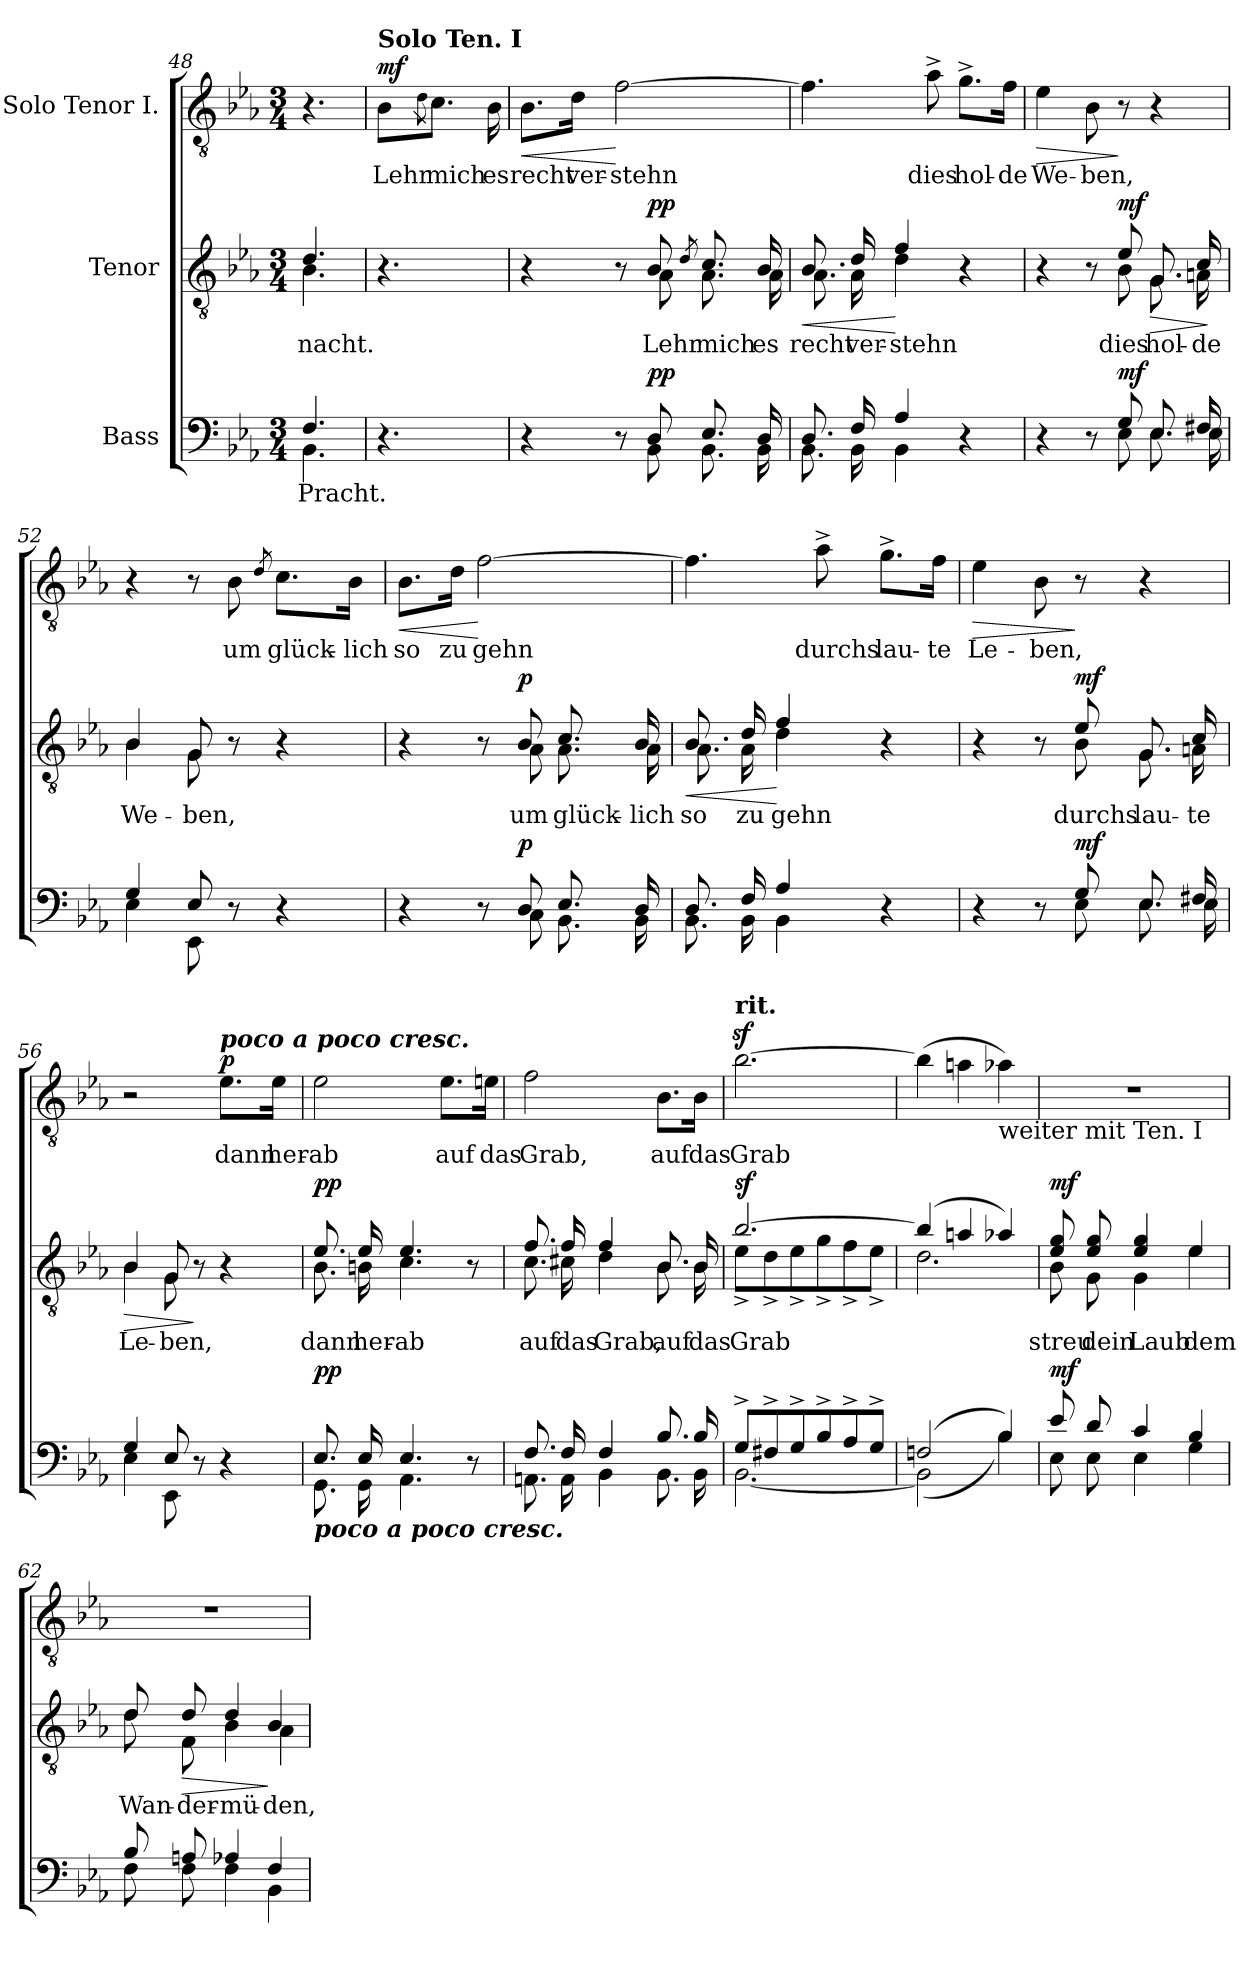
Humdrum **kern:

**kern	**text	**dynam	**kern	**text	**dynam	**kern	**text	**dynam
*part3	*part3	*part3	*part2	*part2	*part2	*part1	*part1	*part1
*staff3	*staff3	*staff3	*staff2	*staff2	*staff2	*staff1	*staff1	*staff1
*I"Bass	*	*	*I"Tenor	*	*	*I"Solo Tenor I.	*	*
*clefF4	*	*	*clefGv2	*	*	*clefGv2	*	*
*k[b-e-a-]	*	*	*k[b-e-a-]	*	*	*k[b-e-a-]	*	*
*M3/4	*	*	*M3/4	*	*	*M3/4	*	*
=48	=48	=48	=48	=48	=48	=48	=48	=48
*^	*	*	*^	*	*	*	*	*
4.F/	4.BB-\	Pracht.	.	4.d/	4.B-\	-nacht.	.	4.r	.	.
!!LO:LB:g=z
=48X2	=48X2	=48X2	=48X2	=48X2	=48X2	=48X2	=48X2	=48X2	=48X2	=48X2
!	!	!	!	!	!	!	!	!LO:TX:a:B:t=Solo Ten. I	!	!
!	!	!	!	!	!	!	!	!	!	!LO:DY:a
*v	*v	*	*	*	*	*	*	*	*	*
*	*	*	*v	*v	*	*	*	*	*
4.r	.	.	4.r	.	.	8B-\L	Lehr	mf
.	.	.	.	.	.	8qd\	.	.
.	.	.	.	.	.	8.c\J	mich	.
.	.	.	.	.	.	16B-\	es	.
=49	=49	=49	=49	=49	=49	=49	=49	=49
*^	*	*	*^	*	*	*	*	*
!	!	!	!	!	!	!	!	!	!	!LO:HP:b
4r	4ryy	.	.	4r	4ryy	.	.	8.B-\L	recht	<
.	.	.	.	.	.	.	.	16d\Jk	ver-	.
8r	8ryy	.	.	8r	8ryy	.	.	[2f\	-stehn	[
!	!	!	!LO:DY:b	!	!	!	!LO:DY:a	!	!	!
8D/	8BB-\	.	pp	8B-/	8A-\	Lehr	pp	.	.	.
.	.	.	.	8qd/	.	.	.	.	.	.
8.E-/	8.BB-\	.	.	8.c/	8.A-\	mich	.	.	.	.
16D/	16BB-\	.	.	16B-/	16A-\	es	.	.	.	.
=50	=50	=50	=50	=50	=50	=50	=50	=50	=50	=50
!	!	!	!	!	!	!	!LO:HP:b	!	!	!
8.D/	8.BB-\	.	.	8.B-/	8.A-\	recht	<	4.f\]	.	.
16F/	16BB-\	.	.	16d/	16A-\	ver-	.	.	.	.
4A-/	4BB-\	.	.	4f/	4d\	-stehn	[	.	.	.
.	.	.	.	.	.	.	.	8a-^\	dies	.
4r	4ryy	.	.	4r	4ryy	.	.	8.g^\L	hol-	.
.	.	.	.	.	.	.	.	16f\Jk	-de	.
=51	=51	=51	=51	=51	=51	=51	=51	=51	=51	=51
!	!	!	!	!	!	!	!	!	!	!LO:HP:b
4r	4ryy	.	.	4r	4ryy	.	.	4e-\	We-	>
8r	8ryy	.	.	8r	8ryy	.	.	8B-\	-ben,	.
!	!	!	!LO:DY:b	!	!	!	!LO:DY:a	!	!	!
8G/	8E-\	.	mf	8e-/	8B-\	dies	mf	8r	.	]
!	!	!	!	!	!	!	!LO:HP:b	!	!	!
8.E-/	8.E-\	.	.	8.G/	8.G\	hol-	>	4r	.	.
16F#X/	16E-\	.	.	16c/	16An\	-de	.	.	.	.
*v	*v	*	*	*	*	*	*	*	*	*
*	*	*	*v	*v	*	*	*	*	*
.	.	.	.	.	]	.	.	.
!!LO:PB:g=z
=52	=52	=52	=52	=52	=52	=52	=52	=52
*^	*	*	*^	*	*	*	*	*
4G/	4E-\	.	.	4B-/	4B-\	We-	.	4r	.	.
8E-/	8EE-\	.	.	8G/	8G\	-ben,	.	8r	.	.
8r	8ryy	.	.	8r	8ryy	.	.	8B-\	um	.
.	.	.	.	.	.	.	.	8qd/	.	.
4r	4ryy	.	.	4r	4ryy	.	.	8.c\L	glück-	.
.	.	.	.	.	.	.	.	16B-\Jk	-lich	.
=53	=53	=53	=53	=53	=53	=53	=53	=53	=53	=53
!	!	!	!	!	!	!	!	!	!	!LO:HP:b
4r	4ryy	.	.	4r	4ryy	.	.	8.B-\L	so	<
.	.	.	.	.	.	.	.	16d\Jk	zu	.
8r	8ryy	.	.	8r	8ryy	.	.	[2f\	gehn	[
!	!	!	!LO:DY:b	!	!	!	!LO:DY:a	!	!	!
8D/	8C\	.	p	8B-/	8A-\	um	p	.	.	.
8.E-/	8.BB-\	.	.	8.c/	8.A-\	glück-	.	.	.	.
16D/	16BB-\	.	.	16B-/	16A-\	-lich	.	.	.	.
=54	=54	=54	=54	=54	=54	=54	=54	=54	=54	=54
!	!	!	!	!	!	!	!LO:HP:b	!	!	!
8.D/	8.BB-\	.	.	8.B-/	8.A-\	so	<	4.f\]	.	.
16F/	16BB-\	.	.	16d/	16A-\	zu	.	.	.	.
4A-/	4BB-\	.	.	4f/	4d\	gehn	[	.	.	.
.	.	.	.	.	.	.	.	8a-^\	durchs	.
4r	4ryy	.	.	4r	4ryy	.	.	8.g^\L	lau-	.
.	.	.	.	.	.	.	.	16f\Jk	-te	.
=55	=55	=55	=55	=55	=55	=55	=55	=55	=55	=55
!	!	!	!	!	!	!	!	!	!	!LO:HP:b
4r	4ryy	.	.	4r	4ryy	.	.	4e-\	Le-	>
8r	8ryy	.	.	8r	8ryy	.	.	8B-\	-ben,	.
!	!	!	!LO:DY:b	!	!	!	!LO:DY:a	!	!	!
8G/	8E-\	.	mf	8e-/	8B-\	durchs	mf	8r	.	]
8.E-/	8.E-\	.	.	8.G/	8.G\	lau-	.	4r	.	.
16F#X/	16E-\	.	.	16c/	16An\	-te	.	.	.	.
!!LO:LB:g=z
=56	=56	=56	=56	=56	=56	=56	=56	=56	=56	=56
!	!	!	!	!	!	!	!LO:HP:b	!	!	!
4G/	4E-\	.	.	4B-/	4B-\	Le-	>	2r	.	.
8E-/	8EE-\	.	.	8G/	8G\	-ben,	.	.	.	.
8r	8ryy	.	.	8r	8ryy	.	]	.	.	.
!	!	!	!	!	!	!	!	!LO:TX:a:Bi:t=poco a poco cresc.	!	!
!	!	!	!	!	!	!	!	!	!	!LO:DY:a
4r	4ryy	.	.	4r	4ryy	.	.	8.e-\L	dann	p
.	.	.	.	.	.	.	.	16e-\Jk	her-	.
=57	=57	=57	=57	=57	=57	=57	=57	=57	=57	=57
!LO:TX:b:Bi:t=poco a poco cresc.	!	!	!	!	!	!	!	!	!	!
!	!	!	!LO:DY:b	!	!	!	!LO:DY:a	!	!	!
8.E-/	8.GG\	.	pp	8.e-/	8.B-\	dann	pp	2e-\	-ab	.
16E-/	16GG\	.	.	16e-/	16Bn\	her-	.	.	.	.
4.E-/	4.AA-\	.	.	4.e-/	4.c\	-ab	.	.	.	.
.	.	.	.	.	.	.	.	8.e-\L	auf	.
8r	8ryy	.	.	8r	8ryy	.	.	.	.	.
.	.	.	.	.	.	.	.	16en\Jk	das	.
=58	=58	=58	=58	=58	=58	=58	=58	=58	=58	=58
8.F/	8.AAn\	.	.	8.f/	8.c\	auf	.	2f\	Grab,	.
16F/	16AA\	.	.	16f/	16c#X\	das	.	.	.	.
4F/	4BB-\	.	.	4f/	4d\	Grab,	.	.	.	.
8.B-/	8.BB-\	.	.	8.B-/	8.B-\	auf	.	8.B-\L	auf	.
16B-/	16BB-\	.	.	16B-/	16B-\	das	.	16B-\Jk	das	.
=59	=59	=59	=59	=59	=59	=59	=59	=59	=59	=59
!	!	!	!	!	!	!	!	!LO:TX:a:B:t=rit.	!	!
!	!	!	!	!	!	!	!LO:DY:a	!	!	!
8G^/L	[2.BB-\	.	.	[2.b-/	8e-^\L	Grab	sf	[2.b-z>\	Grab	.
8F#X^/	.	.	.	.	8d^\	.	.	.	.	.
8G^/	.	.	.	.	8e-^\	.	.	.	.	.
8B-^/	.	.	.	.	8g^\	.	.	.	.	.
8A-^/	.	.	.	.	8f^\	.	.	.	.	.
8G^/J	.	.	.	.	8e-^\J	.	.	.	.	.
=60	=60	=60	=60	=60	=60	=60	=60	=60	=60	=60
(2Fn/	(2BB-\]	.	.	(4b-/]	2.d\	.	.	(4b-\]	.	.
.	.	.	.	4an/	.	.	.	4an\	.	.
!	!	!	!	!	!	!	!	!LO:TX:b:t=weiter mit Ten. I	!	!
4B-/)	4B-\)	.	.	4a-X/)	.	.	.	4a-X\)	.	.
!!LO:LB:g=z
=61	=61	=61	=61	=61	=61	=61	=61	=61	=61	=61
!	!	!	!LO:DY:b	!	!	!	!LO:DY:a	!	!	!
8e-/	8E-\	.	mf	8e-/ 8g/	8B-\	streu	mf	2.r	.	.
8d/	8E-\	.	.	8e-/ 8g/	8G\	dein	.	.	.	.
4c/	4E-\	.	.	4e-/ 4g/	4G\	Laub	.	.	.	.
4B-/	4G\	.	.	4e-/	4e-\	dem	.	.	.	.
=62	=62	=62	=62	=62	=62	=62	=62	=62	=62	=62
8B-/	8F\	.	.	8d/	8d\	Wan-	.	2.r	.	.
!	!	!	!	!	!	!	!LO:HP:b	!	!	!
8An/	8F\	.	.	8d/	8F\	-der-	>	.	.	.
4A-X/	4F\	.	.	4d/	4B-\	-mü-	.	.	.	.
4F/	4BB-\	.	.	4B-/	4A-\	-den,	]	.	.	.
*v	*v	*	*	*	*	*	*	*	*	*
*	*	*	*v	*v	*	*	*	*	*
=	=	=	=	=	=	=	=	=
*-	*-	*-	*-	*-	*-	*-	*-	*-
